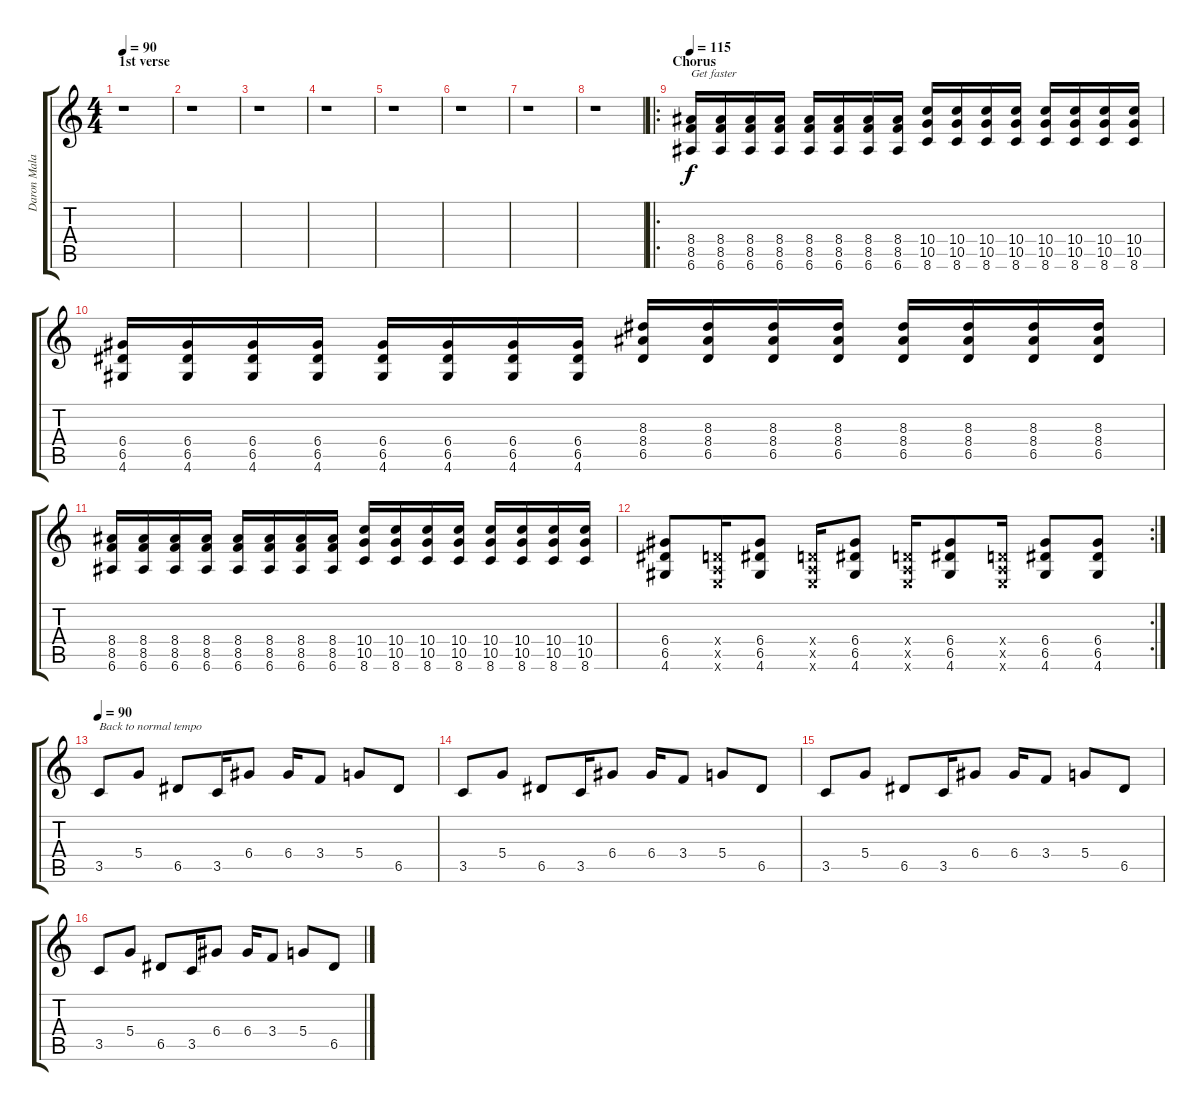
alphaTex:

\track ("Daron Malakian" "Daron Mala") {instrument distortionguitar}
\staff {score tabs}
\tuning (E4 B3 G3 D3 A2 E2) {hide}
\ts (4 4)
\section ("" "1st verse")
\tempo 90
\clef g2
\ks c
r.1{dy f} |
r.1 |
r.1 |
r.1 |
r.1 |
r.1 |
r.1 |
r.1 |
\ro
\section ("" "Chorus")
\tempo 115
(8.4 8.5 6.6).16{txt "Get faster"} (8.4 8.5 6.6).16 (8.4 8.5 6.6).16 (8.4 8.5 6.6).16 (8.4 8.5 6.6).16 (8.4 8.5 6.6).16 (8.4 8.5 6.6).16 (8.4 8.5 6.6).16 (10.4 10.5 8.6).16 (10.4 10.5 8.6).16 (10.4 10.5 8.6).16 (10.4 10.5 8.6).16 (10.4 10.5 8.6).16 (10.4 10.5 8.6).16 (10.4 10.5 8.6).16 (10.4 10.5 8.6).16 |
(6.4 6.5 4.6).16 (6.4 6.5 4.6).16 (6.4 6.5 4.6).16 (6.4 6.5 4.6).16 (6.4 6.5 4.6).16 (6.4 6.5 4.6).16 (6.4 6.5 4.6).16 (6.4 6.5 4.6).16 (8.3 8.4 6.5).16 (8.3 8.4 6.5).16 (8.3 8.4 6.5).16 (8.3 8.4 6.5).16 (8.3 8.4 6.5).16 (8.3 8.4 6.5).16 (8.3 8.4 6.5).16 (8.3 8.4 6.5).16 |
(8.4 8.5 6.6).16 (8.4 8.5 6.6).16 (8.4 8.5 6.6).16 (8.4 8.5 6.6).16 (8.4 8.5 6.6).16 (8.4 8.5 6.6).16 (8.4 8.5 6.6).16 (8.4 8.5 6.6).16 (10.4 10.5 8.6).16 (10.4 10.5 8.6).16 (10.4 10.5 8.6).16 (10.4 10.5 8.6).16 (10.4 10.5 8.6).16 (10.4 10.5 8.6).16 (10.4 10.5 8.6).16 (10.4 10.5 8.6).16 |
\rc 2
(6.4 6.5 4.6).8 (0.4{x} 0.5{x} 0.6{x}).16 (6.4 6.5 4.6).8 (0.4{x} 0.5{x} 0.6{x}).16 (6.4 6.5 4.6).8 (0.4{x} 0.5{x} 0.6{x}).16 (6.4 6.5 4.6).8 (0.4{x} 0.5{x} 0.6{x}).16 (6.4 6.5 4.6).8 (6.4 6.5 4.6).8 |
\tempo 90
3.5.8{txt "Back to normal tempo"} 5.4.8 6.5.8 3.5.16 6.4.8 6.4.16 3.4.8 5.4.8 6.5.8 |
3.5.8 5.4.8 6.5.8 3.5.16 6.4.8 6.4.16 3.4.8 5.4.8 6.5.8 |
3.5.8 5.4.8 6.5.8 3.5.16 6.4.8 6.4.16 3.4.8 5.4.8 6.5.8 |
3.5.8 5.4.8 6.5.8 3.5.16 6.4.8 6.4.16 3.4.8 5.4.8 6.5.8
